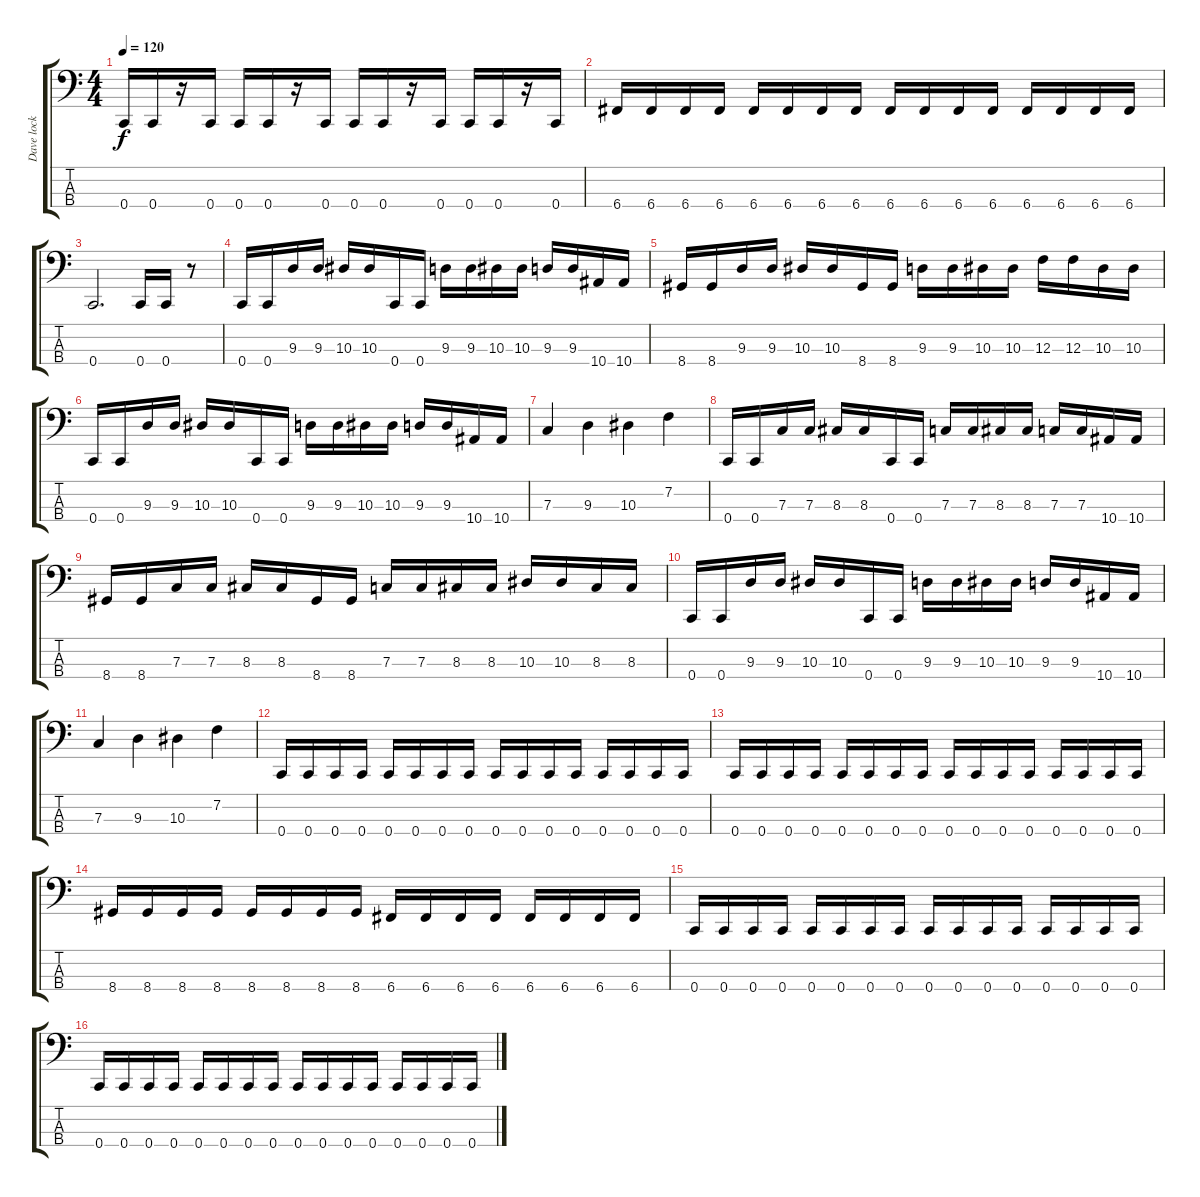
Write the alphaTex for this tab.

\track ("Dave lock" "Dave lock") {instrument electricbassfinger}
\staff {score tabs}
\tuning (Eb2 Bb1 F1 C1) {hide}
\ts (4 4)
\tempo 120
\clef f4
\ks c
0.4.16{dy f} 0.4.16 r.16 0.4.16 0.4.16 0.4.16 r.16 0.4.16 0.4.16 0.4.16 r.16 0.4.16 0.4.16 0.4.16 r.16 0.4.16 |
6.4.16 6.4.16 6.4.16 6.4.16 6.4.16 6.4.16 6.4.16 6.4.16 6.4.16 6.4.16 6.4.16 6.4.16 6.4.16 6.4.16 6.4.16 6.4.16 |
0.4.2{d} 0.4.16 0.4.16 r.8 |
0.4.16 0.4.16 9.3.16 9.3.16 10.3.16 10.3.16 0.4.16 0.4.16 9.3.16 9.3.16 10.3.16 10.3.16 9.3.16 9.3.16 10.4.16 10.4.16 |
8.4.16 8.4.16 9.3.16 9.3.16 10.3.16 10.3.16 8.4.16 8.4.16 9.3.16 9.3.16 10.3.16 10.3.16 12.3.16 12.3.16 10.3.16 10.3.16 |
0.4.16 0.4.16 9.3.16 9.3.16 10.3.16 10.3.16 0.4.16 0.4.16 9.3.16 9.3.16 10.3.16 10.3.16 9.3.16 9.3.16 10.4.16 10.4.16 |
7.3.4 9.3.4 10.3.4 7.2.4 |
0.4.16 0.4.16 7.3.16 7.3.16 8.3.16 8.3.16 0.4.16 0.4.16 7.3.16 7.3.16 8.3.16 8.3.16 7.3.16 7.3.16 10.4.16 10.4.16 |
8.4.16 8.4.16 7.3.16 7.3.16 8.3.16 8.3.16 8.4.16 8.4.16 7.3.16 7.3.16 8.3.16 8.3.16 10.3.16 10.3.16 8.3.16 8.3.16 |
0.4.16 0.4.16 9.3.16 9.3.16 10.3.16 10.3.16 0.4.16 0.4.16 9.3.16 9.3.16 10.3.16 10.3.16 9.3.16 9.3.16 10.4.16 10.4.16 |
7.3.4 9.3.4 10.3.4 7.2.4 |
0.4.16 0.4.16 0.4.16 0.4.16 0.4.16 0.4.16 0.4.16 0.4.16 0.4.16 0.4.16 0.4.16 0.4.16 0.4.16 0.4.16 0.4.16 0.4.16 |
0.4.16 0.4.16 0.4.16 0.4.16 0.4.16 0.4.16 0.4.16 0.4.16 0.4.16 0.4.16 0.4.16 0.4.16 0.4.16 0.4.16 0.4.16 0.4.16 |
8.4.16 8.4.16 8.4.16 8.4.16 8.4.16 8.4.16 8.4.16 8.4.16 6.4.16 6.4.16 6.4.16 6.4.16 6.4.16 6.4.16 6.4.16 6.4.16 |
0.4.16 0.4.16 0.4.16 0.4.16 0.4.16 0.4.16 0.4.16 0.4.16 0.4.16 0.4.16 0.4.16 0.4.16 0.4.16 0.4.16 0.4.16 0.4.16 |
0.4.16 0.4.16 0.4.16 0.4.16 0.4.16 0.4.16 0.4.16 0.4.16 0.4.16 0.4.16 0.4.16 0.4.16 0.4.16 0.4.16 0.4.16 0.4.16
